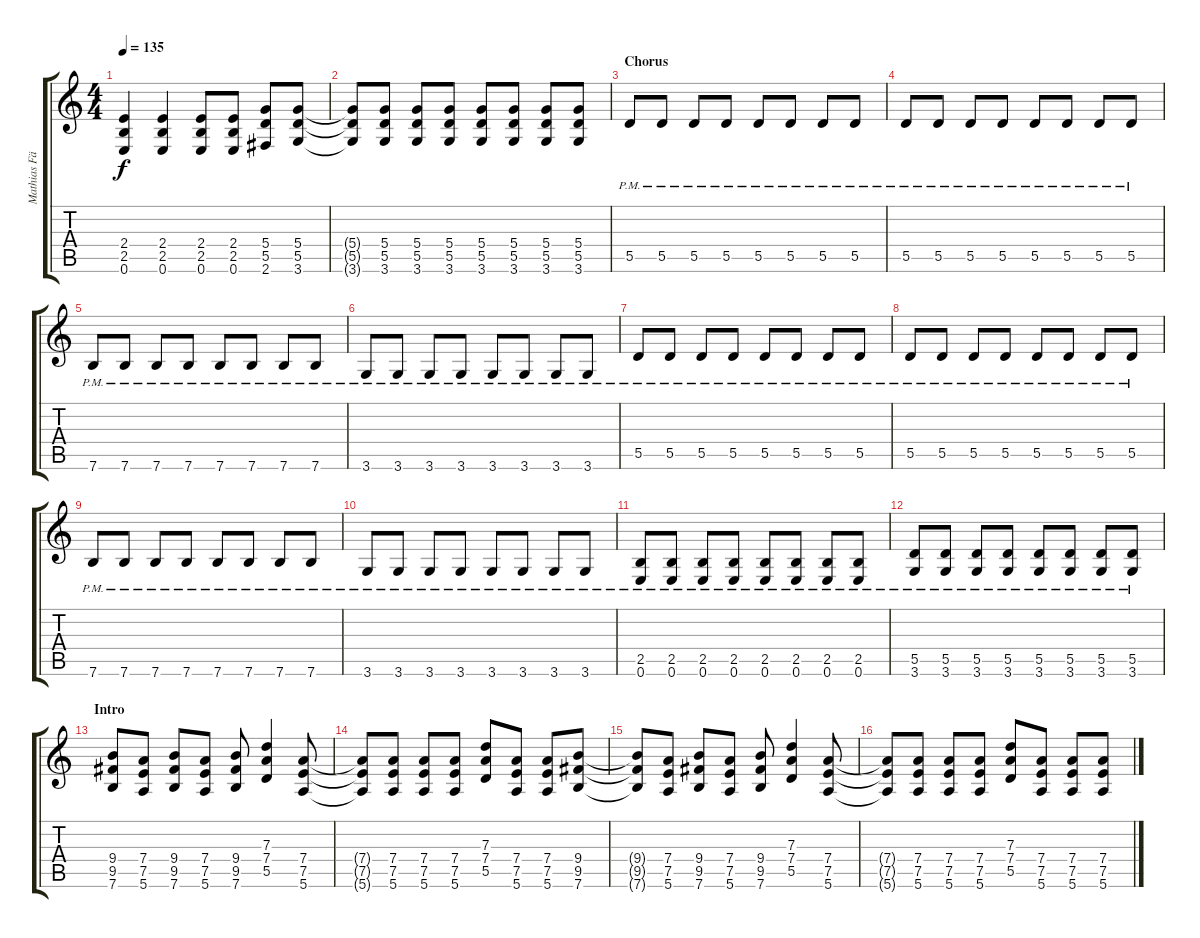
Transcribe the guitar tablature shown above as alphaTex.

\track ("Mathias Färm" "Mathias Fä") {instrument distortionguitar}
\staff {score tabs}
\tuning (E4 B3 G3 D3 A2 E2) {hide}
\ts (4 4)
\tempo 135
\clef g2
\ks c
(2.4 2.5 0.6).4{dy f} (2.4 2.5 0.6).4 (2.4 2.5 0.6).8 (2.4 2.5 0.6).8 (5.4 5.5 2.6).8 (5.4 5.5 3.6).8 |
(5.4{t} 5.5{t} 3.6{t}).8 (5.4 5.5 3.6).8 (5.4 5.5 3.6).8 (5.4 5.5 3.6).8 (5.4 5.5 3.6).8 (5.4 5.5 3.6).8 (5.4 5.5 3.6).8 (5.4 5.5 3.6).8 |
\section ("" "Chorus")
5.5{pm}.8 5.5{pm}.8 5.5{pm}.8 5.5{pm}.8 5.5{pm}.8 5.5{pm}.8 5.5{pm}.8 5.5{pm}.8 |
5.5{pm}.8 5.5{pm}.8 5.5{pm}.8 5.5{pm}.8 5.5{pm}.8 5.5{pm}.8 5.5{pm}.8 5.5{pm}.8 |
7.6{pm}.8 7.6{pm}.8 7.6{pm}.8 7.6{pm}.8 7.6{pm}.8 7.6{pm}.8 7.6{pm}.8 7.6{pm}.8 |
3.6{pm}.8 3.6{pm}.8 3.6{pm}.8 3.6{pm}.8 3.6{pm}.8 3.6{pm}.8 3.6{pm}.8 3.6{pm}.8 |
5.5{pm}.8 5.5{pm}.8 5.5{pm}.8 5.5{pm}.8 5.5{pm}.8 5.5{pm}.8 5.5{pm}.8 5.5{pm}.8 |
5.5{pm}.8 5.5{pm}.8 5.5{pm}.8 5.5{pm}.8 5.5{pm}.8 5.5{pm}.8 5.5{pm}.8 5.5{pm}.8 |
7.6{pm}.8 7.6{pm}.8 7.6{pm}.8 7.6{pm}.8 7.6{pm}.8 7.6{pm}.8 7.6{pm}.8 7.6{pm}.8 |
3.6{pm}.8 3.6{pm}.8 3.6{pm}.8 3.6{pm}.8 3.6{pm}.8 3.6{pm}.8 3.6{pm}.8 3.6{pm}.8 |
(2.5{pm} 0.6{pm}).8 (2.5{pm} 0.6{pm}).8 (2.5{pm} 0.6{pm}).8 (2.5{pm} 0.6{pm}).8 (2.5{pm} 0.6{pm}).8 (2.5{pm} 0.6{pm}).8 (2.5{pm} 0.6{pm}).8 (2.5{pm} 0.6{pm}).8 |
(5.5{pm} 3.6{pm}).8 (5.5{pm} 3.6{pm}).8 (5.5{pm} 3.6{pm}).8 (5.5{pm} 3.6{pm}).8 (5.5{pm} 3.6{pm}).8 (5.5{pm} 3.6{pm}).8 (5.5{pm} 3.6{pm}).8 (5.5{pm} 3.6{pm}).8 |
\section ("" "Intro")
(9.4 9.5 7.6).8 (7.4 7.5 5.6).8 (9.4 9.5 7.6).8 (7.4 7.5 5.6).8 (9.4 9.5 7.6).8 (7.3 7.4 5.5).4 (7.4 7.5 5.6).8 |
(7.4{t} 7.5{t} 5.6{t}).8 (7.4 7.5 5.6).8 (7.4 7.5 5.6).8 (7.4 7.5 5.6).8 (7.3 7.4 5.5).8 (7.4 7.5 5.6).8 (7.4 7.5 5.6).8 (9.4 9.5 7.6).8 |
(9.4{t} 9.5{t} 7.6{t}).8 (7.4 7.5 5.6).8 (9.4 9.5 7.6).8 (7.4 7.5 5.6).8 (9.4 9.5 7.6).8 (7.3 7.4 5.5).4 (7.4 7.5 5.6).8 |
(7.4{t} 7.5{t} 5.6{t}).8 (7.4 7.5 5.6).8 (7.4 7.5 5.6).8 (7.4 7.5 5.6).8 (7.3 7.4 5.5).8 (7.4 7.5 5.6).8 (7.4 7.5 5.6).8 (7.4 7.5 5.6).8
